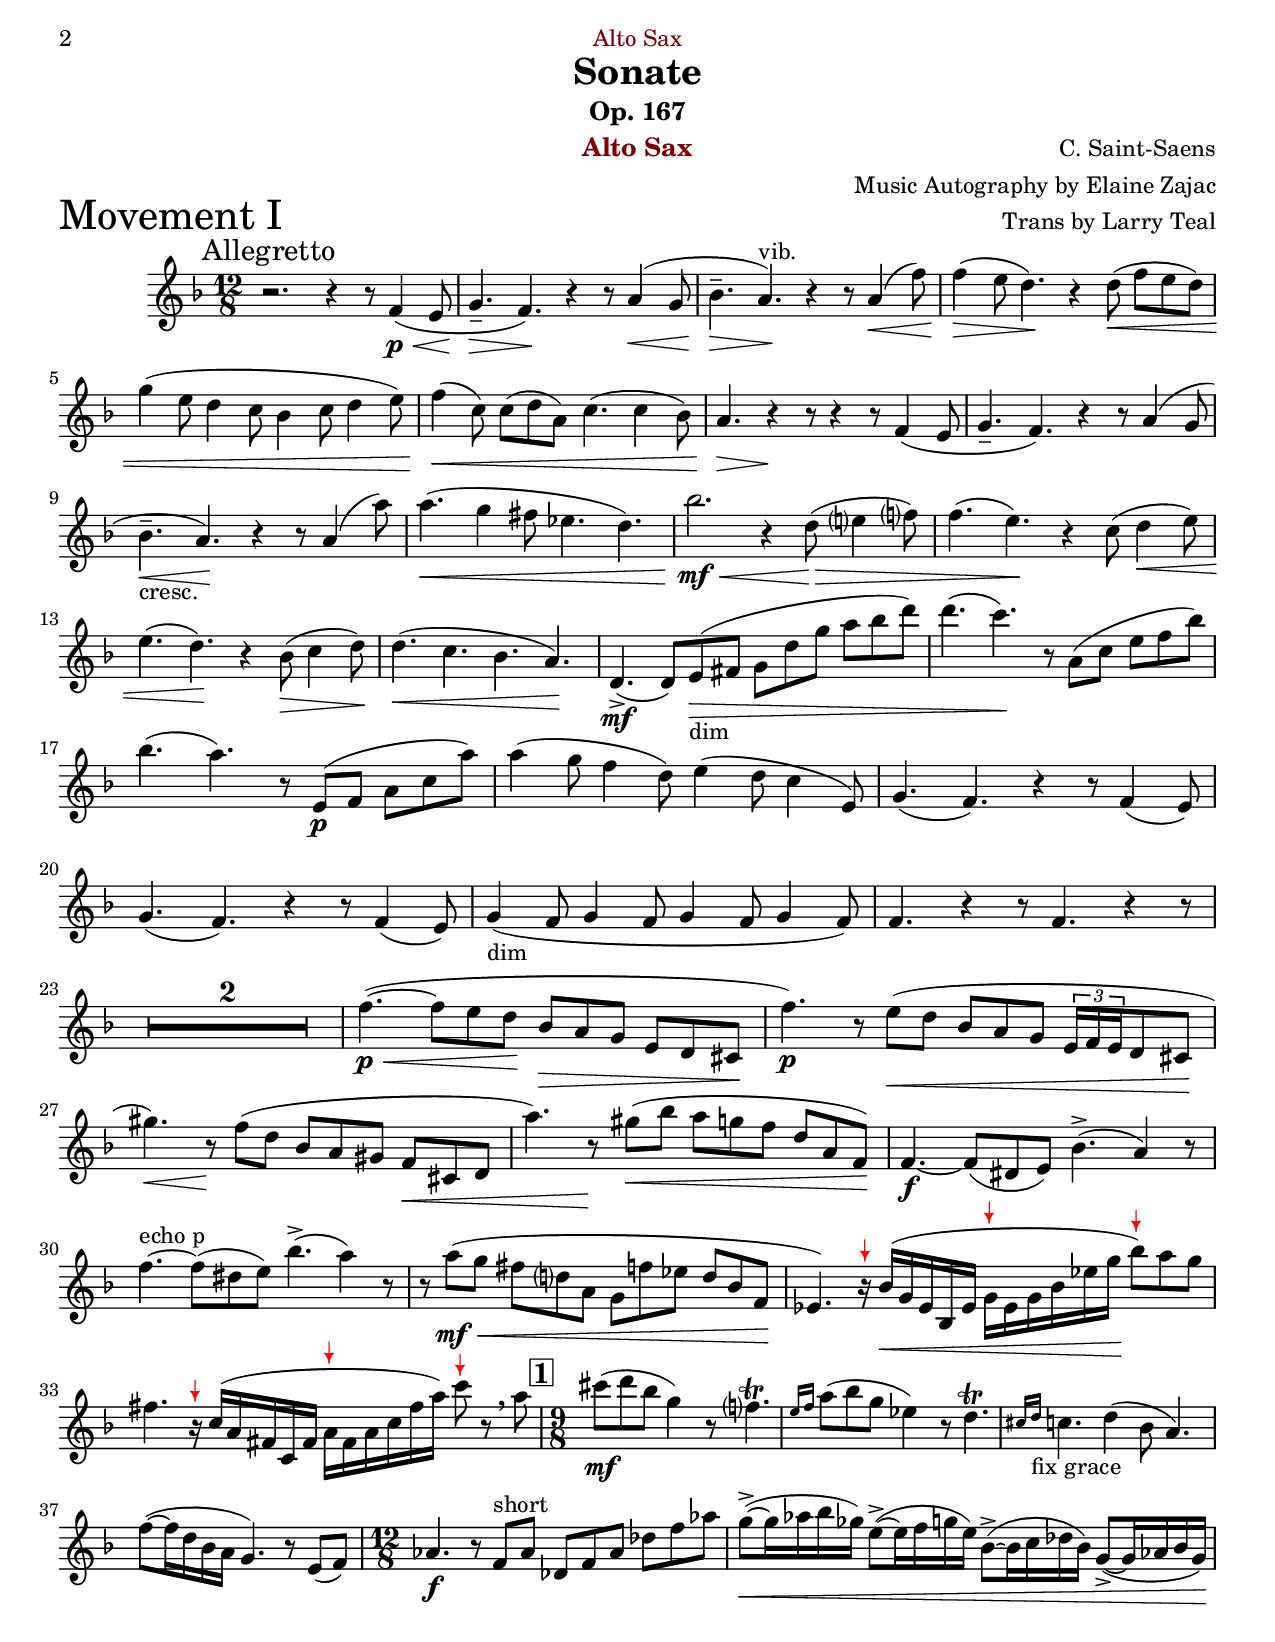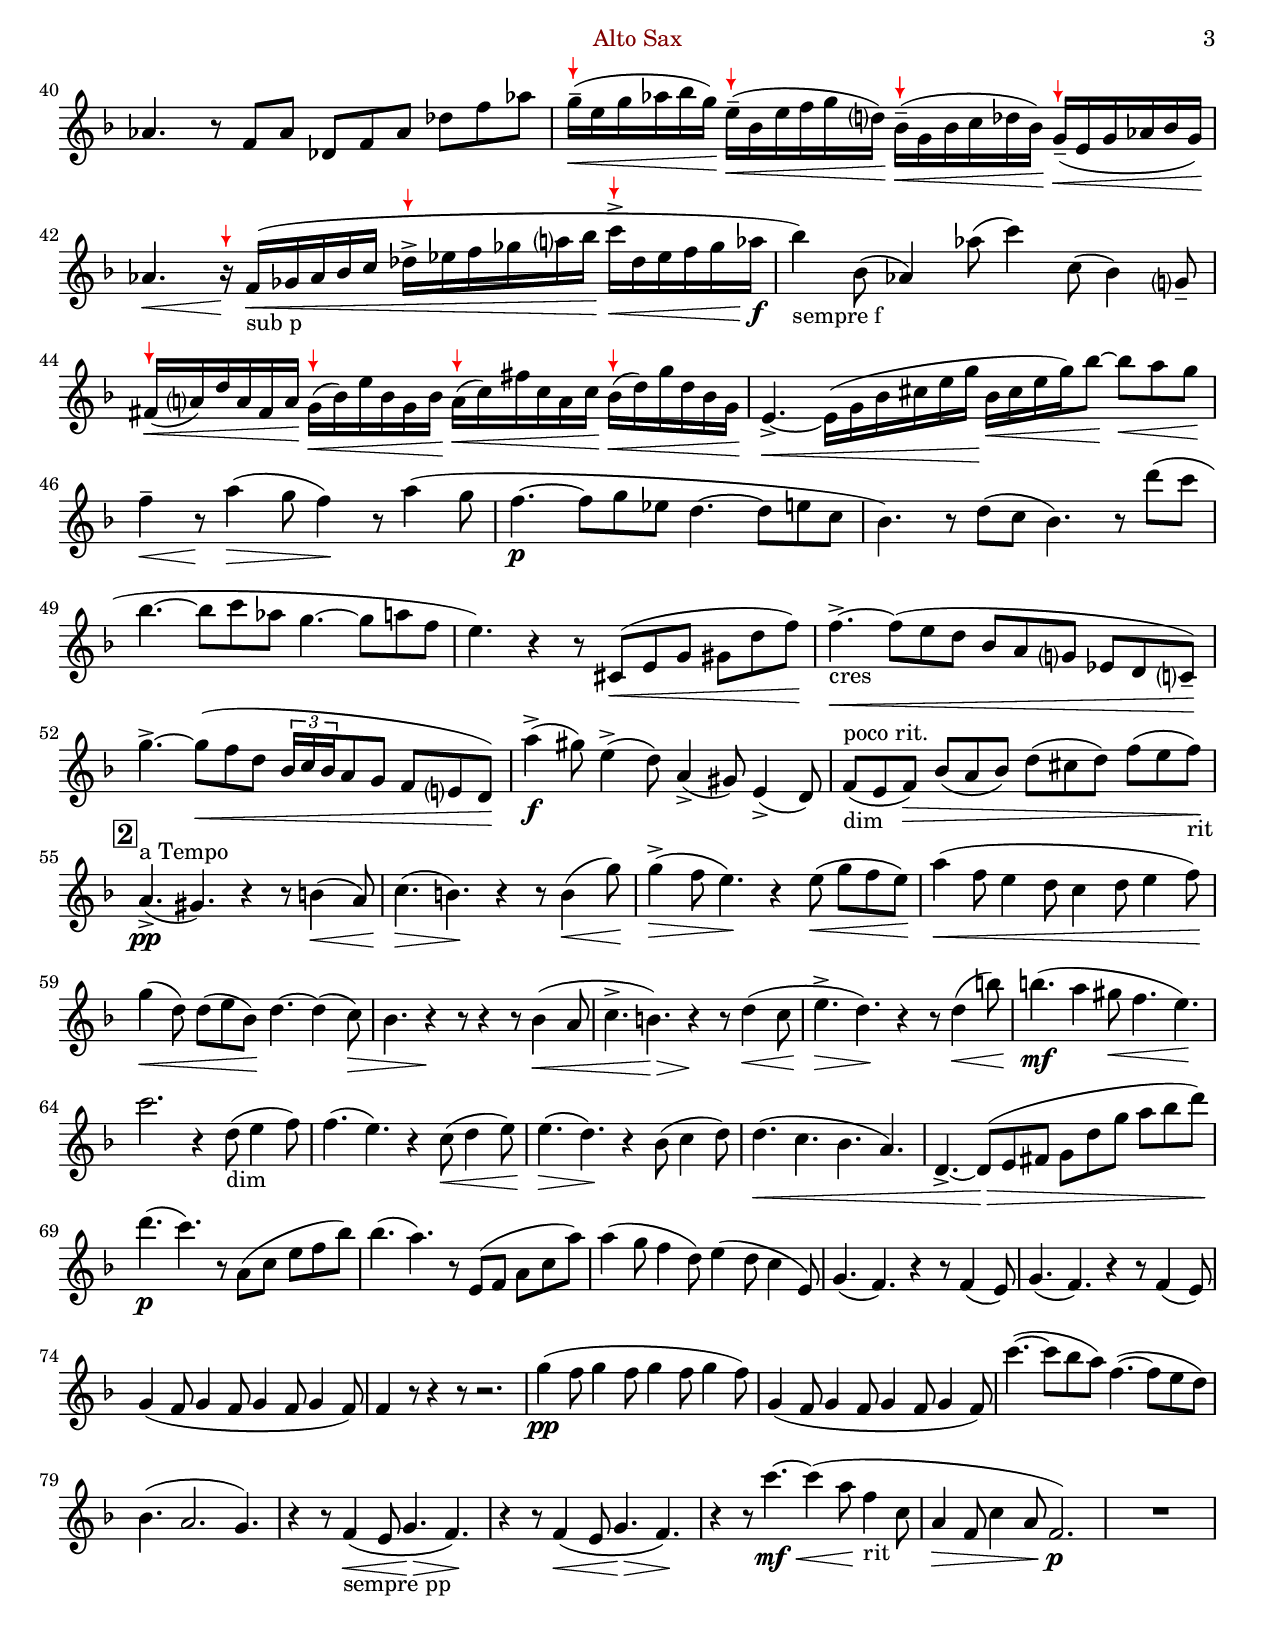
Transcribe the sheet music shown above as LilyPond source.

\version "2.19.31"


\header {
  % http://lilypond.org/doc/v2.18/Documentation/notation/creating-titles-headers-and-footers

  title = "Sonate"
  % dedication = 
  subtitle = "Op. 167"

  instrument = \markup \with-color #darkred "Alto Sax"
  % poet = 
  composer = "C. Saint-Saens"

  opus = "Trans by Larry Teal"
  arranger = "Music Autography by Elaine Zajac"
  % meter = "Allegretto"

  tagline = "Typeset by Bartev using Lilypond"
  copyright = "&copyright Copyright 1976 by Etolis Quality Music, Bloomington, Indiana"
}

#(set-default-paper-size "letter")
\paper {
  ragged-bottom = ##t
  % page-number-type = #'roman
  system-system-spacing.basic-distance = #12
  % page-breaking = #ly:page-turn-breaking
  page-breaking = #ly:minimal-breaking
  % page-breaking = #ly:one-page-breaking
}

\layout {
  % #(layout-set-staff-size 20)  % default is 20
}

downarrow = \markup {
  \with-color #red
  \center-column {
    \combine
    \draw-line #'(0 . 2)
    \arrow-head #Y #DOWN ##t
  }
}

movementI =  \relative c' { 
  \key f \major
  \time 12/8
  \set Score.markFormatter = #format-mark-box-numbers

  \mark \markup { Allegretto }
  r2. r4 r8 f4\p\<(e8 |
  g4.--\>f\!) r4 r8 a4\<( g8 |
  bes4.--\> a4.^"vib."\!) r4 r8 a4\<( f'8) |

  f4\>( e8 d4.\!) r4 d8\<( f e d) |  \break
  g4( e8 d4 c8 bes4 c8 d4 e8) |
  f4\<( c8) c( d a) c4.( c4 bes8) |

  a4.\> r4\! r8 r4 r8 f4( e8 |
  g4.-- f4.) r4 r8 a4(g8 |  \break
  bes4.--\<_"cresc." a4.\!) r4 r8 a4( a'8) |

  a4.\<( g4 fis8 ees4. d4.) |
  bes'2.\mf\< r4 d,8\>( e4 f8) | 
  f4.( e\!) r4 c8( d4\< e8) |
  e4.( d\!) r4 bes8(\> c4 d8\!) |

  d4.(\< c bes a\!) |
  d,\mf->( d8) e_"dim"\>( fis g8 d' g a bes d) |
  d4.( c\!) r8 a,( c e f bes) |

  bes4.( a) r8 e,\p( f a c a') | 
  a4( g8 f4 d8) e4( d8 c4 e,8) |
  g4.( f) r4 r8 f4( e8) | \break

  g4.( f) r4 r8 f4( e8) |
  g4_"dim"( f8 g4 f8 g4 f8 g4 f8) |
  f4. r4 r8 f4. r4 r8 | \break

  % TODO make 1 measure
  R1.*2 |
  f'4.\p\<( ~ f8 e d\!  bes\> a g e d cis\! | 
  f'4.\p) r8 e\<( d bes a g \tuplet 3/2 { e16 f e} d8 cis \!|

  gis''4.\<) r8\! f8( d   bes a gis   f\< cis d |
  a''4.) r8\! gis8\<( bes a g f d a f\!) |
  f4.\f ~ f8( dis e) bes'4.->( a4) r8 |

  f'4.^"echo p" ~ f8( dis e) bes'4.->( a4) r8 | 
  r8 a\mf\<( g fis d a g f' es d bes f \! |
  es4.) r16^\downarrow bes'\<( g es bes es 
  g^\downarrow es g bes es g \!
  bes8^\downarrow) a g |

  fis4. r16^\downarrow c16(a fis c fis 
  a^\downarrow fis a c fis a) 
  c8^\downarrow r8 \breathe a8 ||
  \mark \default
  \time 9/8
  cis\mf( d bes g4) r8 f4.\trill \grace { e16 f }| 
  a8( bes g es4) r8 d4.\trill \grace {cis16 d_"fix grace"} |

  c4. d4( bes8 a4.) |
  f'8( ~ f16 d bes a g4.) r8 e( f) ||

  \time 12/8 
  aes4.\f r8 f^"short" aes des, f aes des f aes |

  % \pageBreak

  g8->\<( ~ g16 aes bes ges) e8->( ~ e16 f g e) bes8->( ~ bes16 c des bes) g8->( ~ g16 aes bes g) |
  \break
  aes4.\! r8 f aes des, f aes des f aes |

  g16--\<^\downarrow( e g aes bes g)\! e--\<^\downarrow( bes e f g d)\! bes--\<^\downarrow( g bes c des bes)\! g--\<^\downarrow( e g aes bes g)\! |
  aes4.\< r16\!^\downarrow f16_"sub p"\<( ges aes bes c  des->^\downarrow es f ges a bes \!   c->\<^\downarrow des, es f ges aes \!\f |

  bes4_"sempre f") bes,8( aes4) aes'8( c4) c,8( bes4) g8-- |
  fis16\<^\downarrow( a) d a fis a \!  g\<^\downarrow( bes) e bes g bes \!   a\<^\downarrow( c) fis c a c \!   bes\<^\downarrow( d) g d bes g \! |
  e4.->\< ~ e16( g bes cis e g \!   bes,\< cis e g) bes8 \! ~ bes \< a g \! |

  f4-- \< r8 \! a4\>( g8 f4)\! r8 a4( g8 |
  f4.\p ~ f8 g es   d4. ~ d8 e c |
  bes4.) r8 d( c bes4.) r8 d'( c |

  bes4. ~ bes8 c aes g4. ~ g8 a f |
  e4.) r4 r8 cis,8\<( e g gis d' f)\! |
  f4.->_"cres"\< ~ f8( e d   bes a g   es d c--)\! |

  g''4.-> ~ g8\<( f d \tuplet 3/2 { bes16 c bes } a8 g f e d \!) |
  a''4->\f( gis8) e4->( d8) a4->( gis8) e4->( d8) |
  f8_"dim"^"poco rit."( e f)\> bes( a bes) d( cis d) f( e f)\!_"rit" | \break

  \mark \default a,4.->\pp^"a Tempo"( gis) r4 r8 b4\<( a8 ) |
  c4.\>( b)\! r4 r8 b4\<( g'8)\! |
  g4->\>( f8 e4.)\! r4 e8(\< g f e)\! |

  a4\<( f8 e4 d8 c4 d8 e4 f8)\! |
  g4\<( d8) d( e bes)\! d4. ~ d4( c8)\> |
  bes4. r4\! r8 r4 r8 bes4\<( a8 |

  c4.-> b\>) r4\! r8 d4(\< c8 |
  e4.-> \> d)\! r4 r8 d4\<( b'8) |
  b4.\mf( a4 gis8 \< f4. e)\! |

  c'2. r4 d,8_"dim"( e4 f8) |
  f4.( e4.) r4 c8\<(d4 e8) |
  e4.\>( d)\! r4 bes8( c4 d8) |
  d4.\<( c bes a) |

  d,4.-> ~ d8\>( e fis g d' g a bes d)\! |
  d4.\p( c) r8 a,( c e f bes) |
  bes4.( a) r8 e,( f a c a') |
  a4( g8 f4 d8) e4( d8 c4 e,8) |

  g4.( f) r4 r8 f4( e8) |
  g4.( f) r4 r8 f4( e8) |
  g4( f8 g4 f8 g4 f8 g4 f8) |
  f4 r8 r4 r8 r2. |

  g'4\pp( f8 g4 f8 g4 f8 g4 f8) |
  g,4( f8 g4 f8 g4 f8 g4 f8) |
  c''4.( ~ c8 bes a) f4.( ~ f8 e d) |
  bes4.( a2. g4.) |

  r4 r8 f4_"sempre pp"\<( e8 g4.\> f)\!
  r4 r8 f4\<( e8 g4.\> f)\!
  r4 r8 c''4.\<\mf ~ c4( a8\! f4_"rit" c8 |
  a4\> f8 c'4 a8 f2.)\p\! |
  R1. ||
}


movementII =  \relative c' { 
  \key c \minor
  \time 4/4
  c8 d e f g a b c ||
}

\book {
  \paper {
    print-all-headers = ##t
    print-page-number = ##t
    print-first-page-number = ##t
    % oddHeaderMarkup = \markup \null
    % evenHeaderMarkup = \markup \null
    % oddFooterMarkup = \markup {
    %   \fill-line {
    %     \on-the-fly \print-page-number-check-first
    %     \fromproperty #'page:page-number-string
    %   }
    % }
    % evenFooterMarkup = \oddFooterMarkup

    %% toc markup
    tocTitleMarkup = \markup \huge \column {
      \hspace #1
      \fill-line { \null "Table of Contents" \null }
      \hspace #1
    }
    %% user larger font size
    % tocItemMarkup = \markup \large \fill-line {
    %   \fromproperty #'toc:text \fromproperty #'toc:page
    % }
    %% add dots to fill line
    tocItemMarkup = \tocItemWithDotsMarkup
  }
  \markuplist \table-of-contents
  \pageBreak

  \tocItem \markup "Movement I"
  \score {
    \new Staff \with { midiInstrument = #"alto sax" } {
      \accidentalStyle modern-cautionary
      \new Voice { 
        \compressFullBarRests
        \override MultiMeasureRest.expand-limit = #1
        \movementI
      }
    }
    \header{
      piece = \markup { \fontsize #5 "Movement I" }
    }
    \layout {}
    \midi {
      \tempo 4 = 120
    }
  }

  \pageBreak

  \tocItem \markup "Movement II"
  \score {
    \new Staff {
      \new Voice { \movementII }
    }
    
    \header {
      piece = \markup { \fontsize #5 "Movement II" }
      meter = "Adagio"
    }
    \layout {}
    \midi {}
  }
}